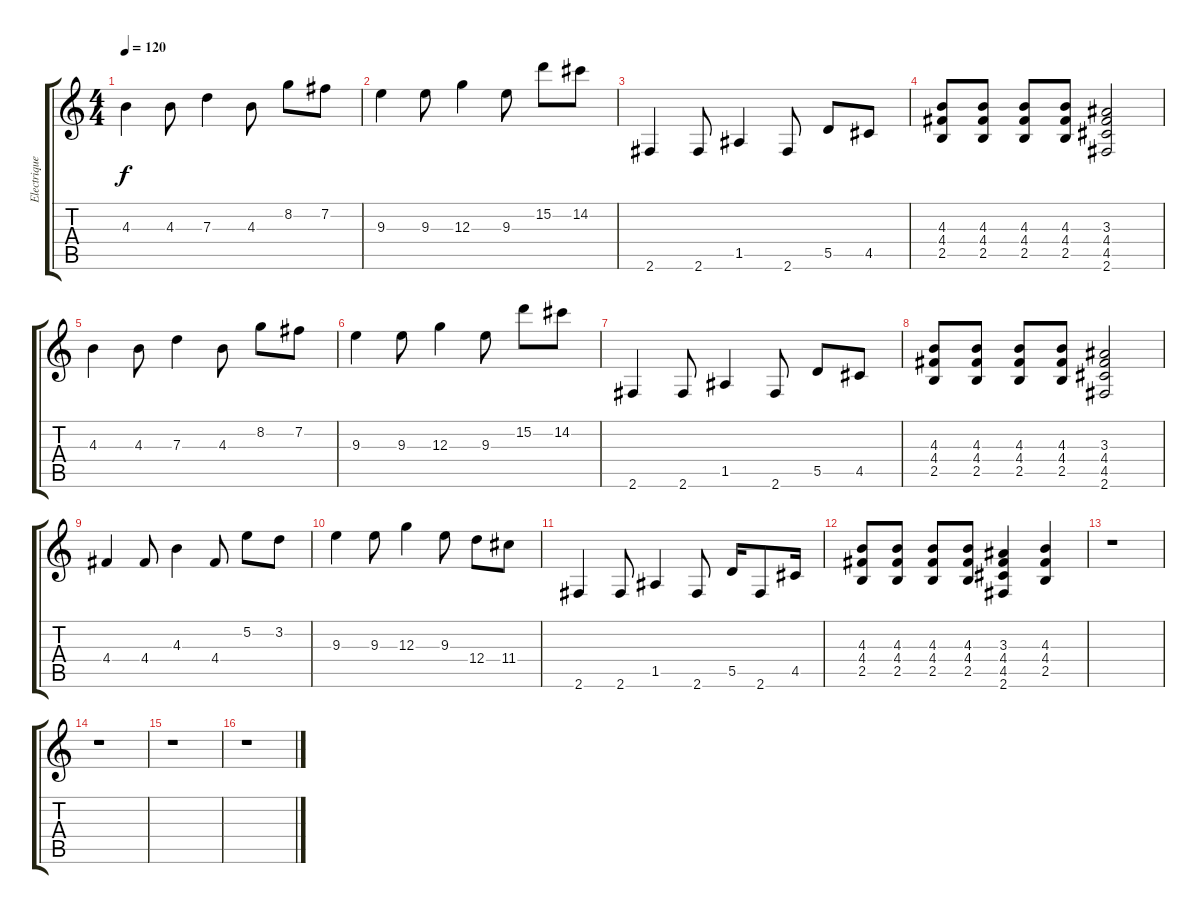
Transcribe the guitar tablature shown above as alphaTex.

\track ("Electrique" "Electrique") {instrument overdrivenguitar}
\staff {score tabs}
\tuning (E4 B3 G3 D3 A2 E2) {hide}
\ts (4 4)
\tempo 120
\clef g2
\ks c
4.3.4{dy f} 4.3.8 7.3.4 4.3.8 8.2.8 7.2.8 |
9.3.4 9.3.8 12.3.4 9.3.8 15.2.8 14.2.8 |
2.6.4 2.6.8 1.5.4 2.6.8 5.5.8 4.5.8 |
(4.3 4.4 2.5).8 (4.3 4.4 2.5).8 (4.3 4.4 2.5).8 (4.3 4.4 2.5).8 (3.3 4.4 4.5 2.6).2 |
4.3.4 4.3.8 7.3.4 4.3.8 8.2.8 7.2.8 |
9.3.4 9.3.8 12.3.4 9.3.8 15.2.8 14.2.8 |
2.6.4 2.6.8 1.5.4 2.6.8 5.5.8 4.5.8 |
(4.3 4.4 2.5).8 (4.3 4.4 2.5).8 (4.3 4.4 2.5).8 (4.3 4.4 2.5).8 (3.3 4.4 4.5 2.6).2 |
4.4.4 4.4.8 4.3.4 4.4.8 5.2.8 3.2.8 |
9.3.4 9.3.8 12.3.4 9.3.8 12.4.8 11.4.8 |
2.6.4 2.6.8 1.5.4 2.6.8 5.5.16 2.6.8 4.5.16 |
(4.3 4.4 2.5).8 (4.3 4.4 2.5).8 (4.3 4.4 2.5).8 (4.3 4.4 2.5).8 (3.3 4.4 4.5 2.6).4 (4.3 4.4 2.5).4 |
r.1 |
r.1 |
r.1 |
r.1
